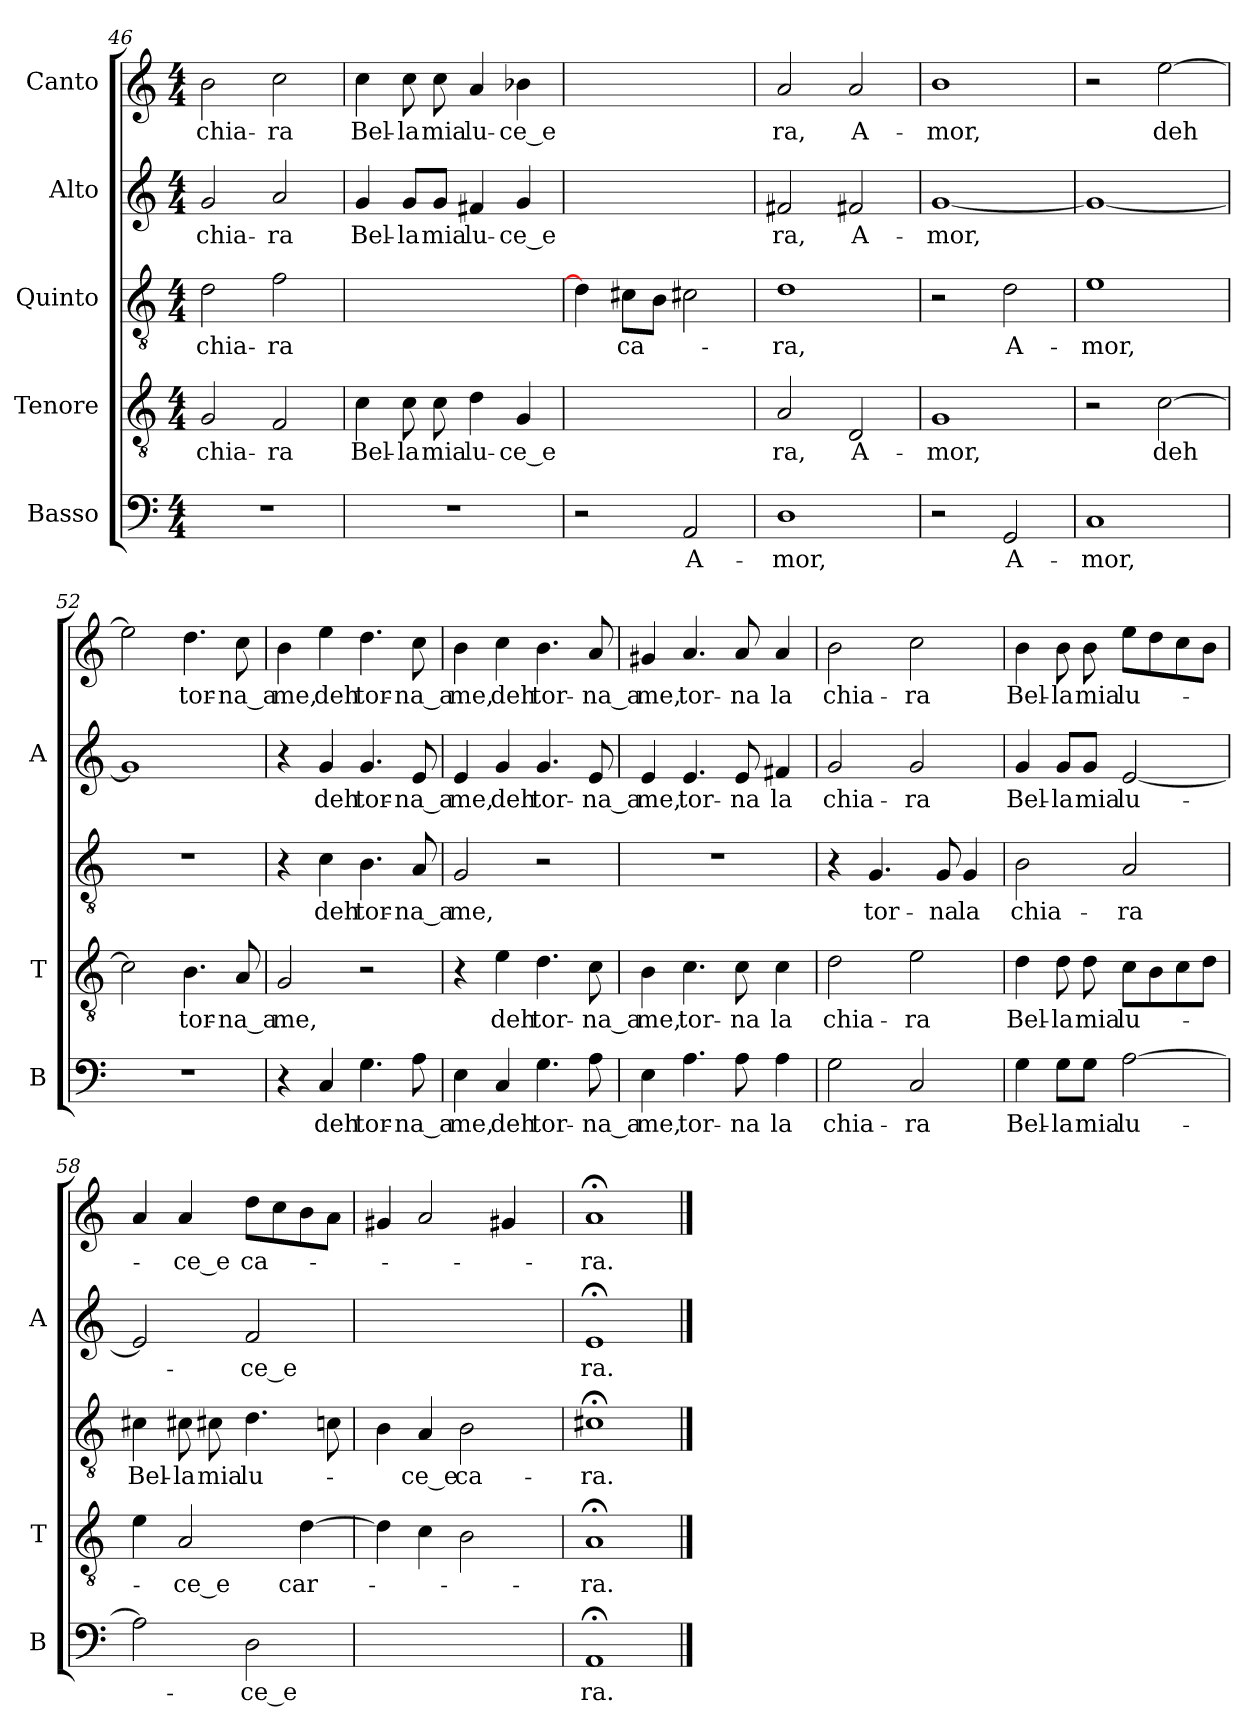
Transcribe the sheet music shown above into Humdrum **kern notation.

**kern	**text	**kern	**text	**kern	**text	**kern	**text	**kern	**text
*part5	*part5	*part4	*part4	*part3	*part3	*part2	*part2	*part1	*part1
*staff5	*staff5	*staff4	*staff4	*staff3	*staff3	*staff2	*staff2	*staff1	*staff1
*I"Basso	*	*I"Tenore	*	*I"Quinto	*	*I"Alto	*	*I"Canto	*
*I'B	*	*I'T	*	*	*	*I'A	*	*	*
*clefF4	*	*clefGv2	*	*clefGv2	*	*clefG2	*	*clefG2	*
*k[]	*	*k[]	*	*k[]	*	*k[]	*	*k[]	*
*C:	*	*C:	*	*C:	*	*C:	*	*C:	*
*M4/4	*	*M4/4	*	*M4/4	*	*M4/4	*	*M4/4	*
=46	=46	=46	=46	=46	=46	=46	=46	=46	=46
1r	.	2G	chia-	2d	chia-	2g	chia-	2b	chia-
.	.	2F	-ra	2f	-ra	2a	-ra	2cc	-ra
=47	=47	=47	=47	=47	=47	=47	=47	=47	=47
1r	.	4c	Bel-	1ryy	.	4g	Bel-	4cc	Bel-
.	.	8c	-la	.	.	8g/L	-la	8cc	-la
.	.	8c	-mia	.	.	8g/J	-mia	8cc	-mia
.	.	4d	lu-	.	.	4f#X	lu-	4a	lu-
.	.	4G	-ce_e	.	.	4g	-ce_e	4b-X	-ce_e
=48	=48	=48	=48	=48	=48	=48	=48	=48	=48
2r	.	1ryy	.	4d]	.	1ryy	.	1ryy	.
.	.	.	.	8c#XL	ca-	.	.	.	.
.	.	.	.	8BJ	.	.	.	.	.
2AA	A-	.	.	2c#X	.	.	.	.	.
=49	=49	=49	=49	=49	=49	=49	=49	=49	=49
1D	-mor,	2A	-ra,	1d	-ra,	2f#X	-ra,	2a	-ra,
.	.	2D	A-	.	.	2f#X	A-	2a	A-
=50	=50	=50	=50	=50	=50	=50	=50	=50	=50
2r	.	1G	-mor,	2r	.	[1g	-mor,	1b	-mor,
2GG	A-	.	.	2d	A-	.	.	.	.
=51	=51	=51	=51	=51	=51	=51	=51	=51	=51
1C	-mor,	2r	.	1e	-mor,	1g_	.	2r	.
.	.	[2c	-deh	.	.	.	.	[2ee	-deh
=52	=52	=52	=52	=52	=52	=52	=52	=52	=52
1r	.	2c]	.	1r	.	1g]	.	2ee]	.
.	.	4.B	tor-	.	.	.	.	4.dd	tor-
.	.	8A	-na_a	.	.	.	.	8cc	-na_a
=53	=53	=53	=53	=53	=53	=53	=53	=53	=53
4r	.	2G	-me,	4r	.	4r	.	4b	-me,
4C	-deh	.	.	4c	-deh	4g	-deh	4ee	-deh
4.G	tor-	2r	.	4.B	tor-	4.g	tor-	4.dd	tor-
8A	-na_a	.	.	8A	-na_a	8e	-na_a	8cc	-na_a
=54	=54	=54	=54	=54	=54	=54	=54	=54	=54
4E	-me,	4r	.	2G	-me,	4e	-me,	4b	-me,
4C	-deh	4e	-deh	.	.	4g	-deh	4cc	-deh
4.G	tor-	4.d	tor-	2r	.	4.g	tor-	4.b	tor-
8A	-na_a	8c	-na_a	.	.	8e	-na_a	8a	-na_a
=55	=55	=55	=55	=55	=55	=55	=55	=55	=55
4E	-me,	4B	-me,	1r	.	4e	-me,	4g#X	-me,
4.A	tor-	4.c	tor-	.	.	4.e	tor-	4.a	tor-
8A	-na	8c	-na	.	.	8e	-na	8a	-na
4A	-la	4c	-la	.	.	4f#X	-la	4a	-la
=56	=56	=56	=56	=56	=56	=56	=56	=56	=56
2G	chia-	2d	chia-	4r	.	2g	chia-	2b	chia-
.	.	.	.	4.G	tor-	.	.	.	.
2C	-ra	2e	-ra	.	.	2g	-ra	2cc	-ra
.	.	.	.	8G	-na	.	.	.	.
.	.	.	.	4G	-la	.	.	.	.
=57	=57	=57	=57	=57	=57	=57	=57	=57	=57
4G	Bel-	4d	Bel-	2B	chia-	4g	Bel-	4b	Bel-
8G\L	-la	8d	-la	.	.	8g/L	-la	8b	-la
8G\J	-mia	8d	-mia	.	.	8g/J	-mia	8b	-mia
[2A	lu-	8cL	lu-	2A	-ra	[2e	lu-	8eeL	lu-
.	.	8B	.	.	.	.	.	8dd	.
.	.	8c	.	.	.	.	.	8cc	.
.	.	8dJ	.	.	.	.	.	8bJ	.
=58	=58	=58	=58	=58	=58	=58	=58	=58	=58
2A]	.	4e	.	4c#X	Bel-	2e]	.	4a	.
.	.	2A	-ce_e	8c#X	-la	.	.	4a	-ce_e
.	.	.	.	8c#X	-mia	.	.	.	.
2D	-ce_e	.	.	4.d	lu-	2f	-ce_e	8ddL	ca-
.	.	.	.	.	.	.	.	8cc	.
.	.	[4d	car-	.	.	.	.	8b	.
.	.	.	.	8c	.	.	.	8aJ	.
=59	=59	=59	=59	=59	=59	=59	=59	=59	=59
1ryy	.	4d]	.	4B	.	1ryy	.	4g#X	.
.	.	4c	.	4A	-ce_e	.	.	2a	.
.	.	2B	.	2B	ca-	.	.	.	.
.	.	.	.	.	.	.	.	4g#X	.
=60	=60	=60	=60	=60	=60	=60	=60	=60	=60
1AA;<	-ra.	1A;<	-ra.	1c#X;<	-ra.	1e;<	-ra.	1a;<	-ra.
==	==	==	==	==	==	==	==	==	==
*-	*-	*-	*-	*-	*-	*-	*-	*-	*-
